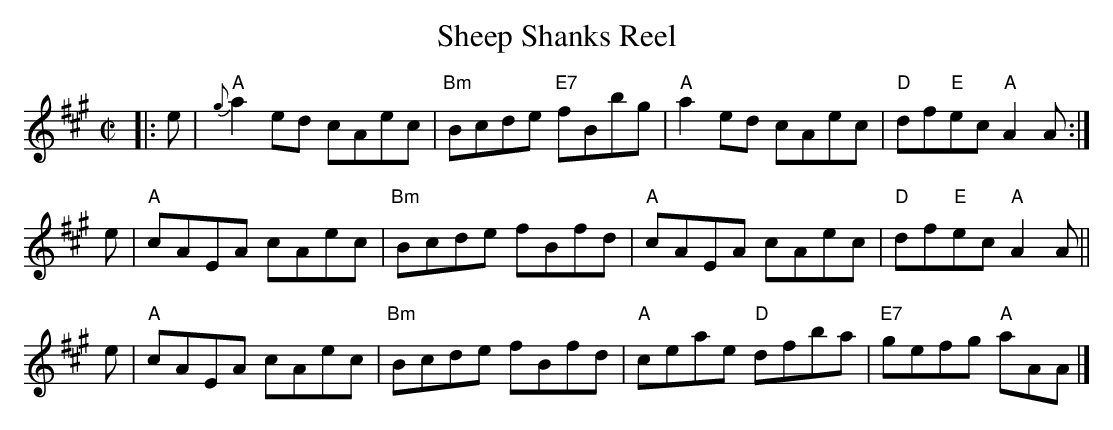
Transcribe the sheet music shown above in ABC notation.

X:1
T: Sheep Shanks Reel
M: C|
L: 1/8
K: A
|: e \
| "A"{g}a2ed cAec | "Bm"Bcde "E7"fBbg | "A"a2ed cAec | "D"df"E"ec "A"A2A :|
e \
| "A"cAEA cAec | "Bm"Bcde fBfd | "A"cAEA cAec | "D"df"E"ec "A"A2A ||
e \
| "A"cAEA cAec | "Bm"Bcde fBfd | "A"ceae "D"dfba | "E7"gefg "A"aAA |]
